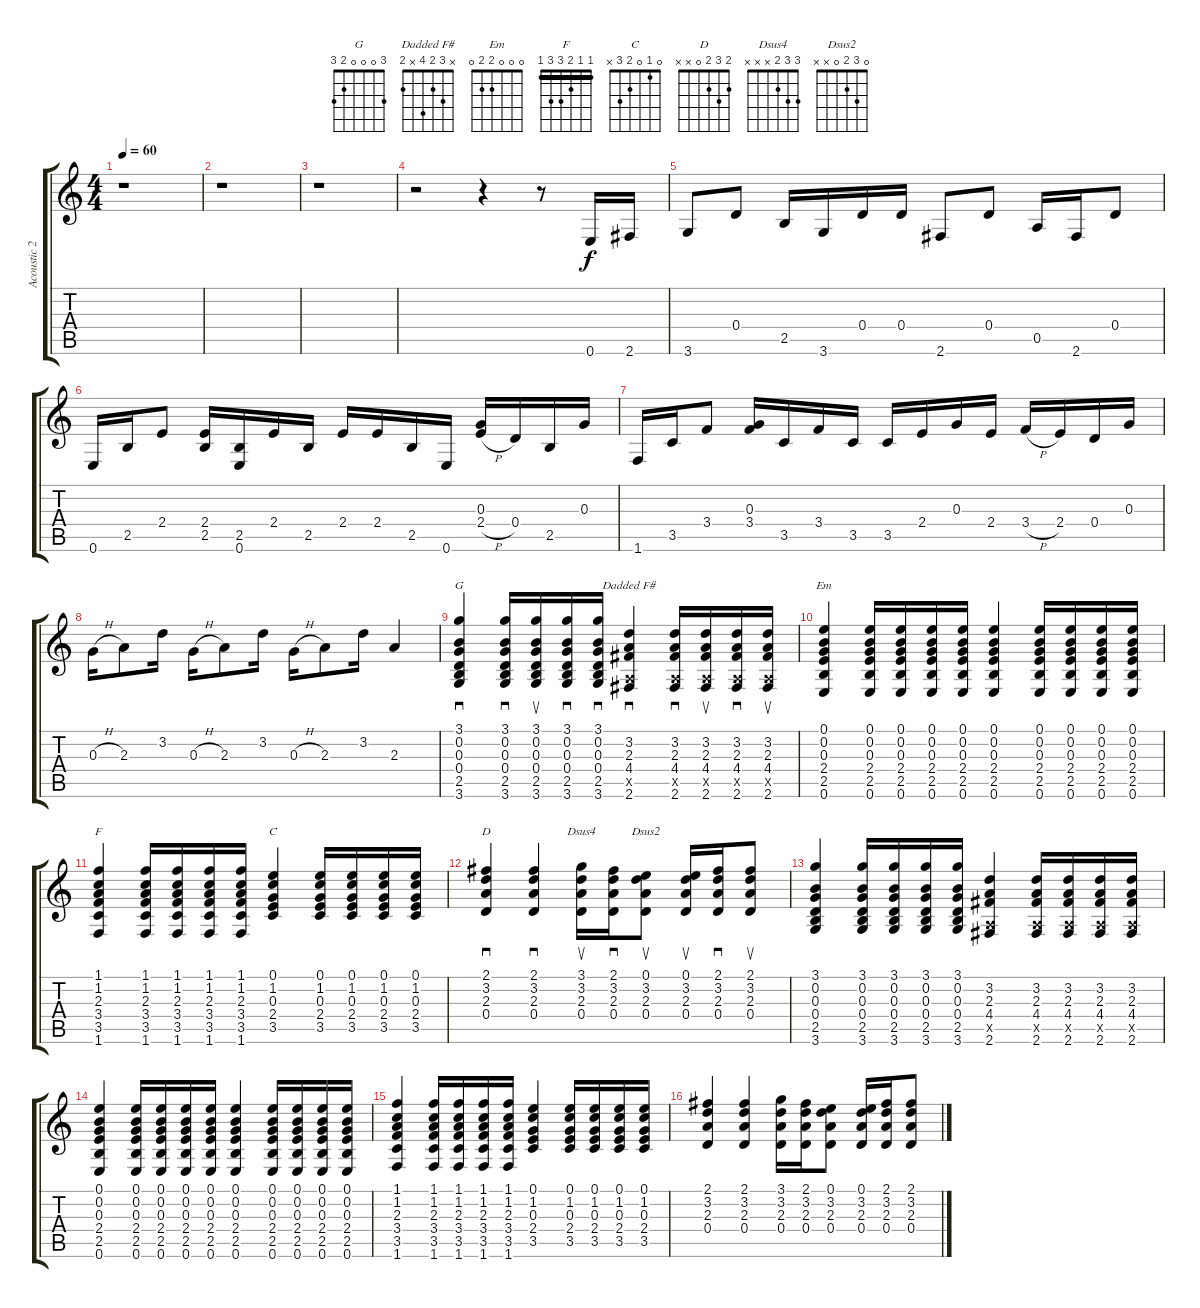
\track ("Acoustic 2" "Acoustic 2") {instrument acousticguitarnylon}
\staff {score tabs}
\tuning (E4 B3 G3 D3 A2 E2) {hide}
\chord ("G" 3 0 0 0 2 3)
\chord ("Dadded F#" x 3 2 4 x 2)
\chord ("Em" 0 0 0 2 2 0)
\chord ("F" 1 1 2 3 3 1) {barre 1}
\chord ("C" 0 1 0 2 3 x)
\chord ("D" 2 3 2 0 x x)
\chord ("Dsus4" 3 3 2 x x x)
\chord ("Dsus2" 0 3 2 0 x x)
\ts (4 4)
\tempo 60
\clef g2
\ks c
r.1{dy f instrument acousticguitarnylon} |
r.1 |
r.1 |
r.2 r.4 r.8 0.6.16 2.6.16 |
3.6.8 0.4.8 2.5.16 3.6.16 0.4.16 0.4.16 2.6.8 0.4.8 0.5.16 2.6.16 0.4.8 |
0.6.16 2.5.16 2.4.8 (2.4 2.5).16 (2.5 0.6).16 2.4.16 2.5.16 2.4.16 2.4.16 2.5.16 0.6.16 (0.3 2.4{h}).16 0.4.16 2.5.16 0.3.16 |
1.6.16 3.5.16 3.4.8 (0.3 3.4).16 3.5.16 3.4.16 3.5.16 3.5.16 2.4.16 0.3.16 2.4.16 3.4{h}.16 2.4.16 0.4.16 0.3.16 |
0.3{h}.16 2.3.8 3.2.16 0.3{h}.16 2.3.8 3.2.16 0.3{h}.16 2.3.8 3.2.16 2.3.4 |
(3.1 0.2 0.3 0.4 2.5 3.6).4{sd ch "G"} (3.1 0.2 0.3 0.4 2.5 3.6).16{sd} (3.1 0.2 0.3 0.4 2.5 3.6).16{su} (3.1 0.2 0.3 0.4 2.5 3.6).16{sd} (3.1 0.2 0.3 0.4 2.5 3.6).16{sd} (3.2 2.3 4.4 0.5{x} 2.6).4{sd ch "Dadded F#"} (3.2 2.3 4.4 0.5{x} 2.6).16{sd} (3.2 2.3 4.4 0.5{x} 2.6).16{su} (3.2 2.3 4.4 0.5{x} 2.6).16{sd} (3.2 2.3 4.4 0.5{x} 2.6).16{su} |
(0.1 0.2 0.3 2.4 2.5 0.6).4{ch "Em"} (0.1 0.2 0.3 2.4 2.5 0.6).16 (0.1 0.2 0.3 2.4 2.5 0.6).16 (0.1 0.2 0.3 2.4 2.5 0.6).16 (0.1 0.2 0.3 2.4 2.5 0.6).16 (0.1 0.2 0.3 2.4 2.5 0.6).4 (0.1 0.2 0.3 2.4 2.5 0.6).16 (0.1 0.2 0.3 2.4 2.5 0.6).16 (0.1 0.2 0.3 2.4 2.5 0.6).16 (0.1 0.2 0.3 2.4 2.5 0.6).16 |
(1.1 1.2 2.3 3.4 3.5 1.6).4{ch "F"} (1.1 1.2 2.3 3.4 3.5 1.6).16 (1.1 1.2 2.3 3.4 3.5 1.6).16 (1.1 1.2 2.3 3.4 3.5 1.6).16 (1.1 1.2 2.3 3.4 3.5 1.6).16 (0.1 1.2 0.3 2.4 3.5).4{ch "C"} (0.1 1.2 0.3 2.4 3.5).16 (0.1 1.2 0.3 2.4 3.5).16 (0.1 1.2 0.3 2.4 3.5).16 (0.1 1.2 0.3 2.4 3.5).16 |
(2.1 3.2 2.3 0.4).4{sd ch "D"} (2.1 3.2 2.3 0.4).4{sd} (3.1 3.2 2.3 0.4).16{su ch "Dsus4"} (2.1 3.2 2.3 0.4).16{sd} (0.1 3.2 2.3 0.4).8{su ch "Dsus2"} (0.1 3.2 2.3 0.4).16{su} (2.1 3.2 2.3 0.4).16{sd} (2.1 3.2 2.3 0.4).8{su} |
(3.1 0.2 0.3 0.4 2.5 3.6).4 (3.1 0.2 0.3 0.4 2.5 3.6).16 (3.1 0.2 0.3 0.4 2.5 3.6).16 (3.1 0.2 0.3 0.4 2.5 3.6).16 (3.1 0.2 0.3 0.4 2.5 3.6).16 (3.2 2.3 4.4 0.5{x} 2.6).4 (3.2 2.3 4.4 0.5{x} 2.6).16 (3.2 2.3 4.4 0.5{x} 2.6).16 (3.2 2.3 4.4 0.5{x} 2.6).16 (3.2 2.3 4.4 0.5{x} 2.6).16 |
(0.1 0.2 0.3 2.4 2.5 0.6).4 (0.1 0.2 0.3 2.4 2.5 0.6).16 (0.1 0.2 0.3 2.4 2.5 0.6).16 (0.1 0.2 0.3 2.4 2.5 0.6).16 (0.1 0.2 0.3 2.4 2.5 0.6).16 (0.1 0.2 0.3 2.4 2.5 0.6).4 (0.1 0.2 0.3 2.4 2.5 0.6).16 (0.1 0.2 0.3 2.4 2.5 0.6).16 (0.1 0.2 0.3 2.4 2.5 0.6).16 (0.1 0.2 0.3 2.4 2.5 0.6).16 |
(1.1 1.2 2.3 3.4 3.5 1.6).4 (1.1 1.2 2.3 3.4 3.5 1.6).16 (1.1 1.2 2.3 3.4 3.5 1.6).16 (1.1 1.2 2.3 3.4 3.5 1.6).16 (1.1 1.2 2.3 3.4 3.5 1.6).16 (0.1 1.2 0.3 2.4 3.5).4 (0.1 1.2 0.3 2.4 3.5).16 (0.1 1.2 0.3 2.4 3.5).16 (0.1 1.2 0.3 2.4 3.5).16 (0.1 1.2 0.3 2.4 3.5).16 |
(2.1 3.2 2.3 0.4).4 (2.1 3.2 2.3 0.4).4 (3.1 3.2 2.3 0.4).16 (2.1 3.2 2.3 0.4).16 (0.1 3.2 2.3 0.4).8 (0.1 3.2 2.3 0.4).16 (2.1 3.2 2.3 0.4).16 (2.1 3.2 2.3 0.4).8
